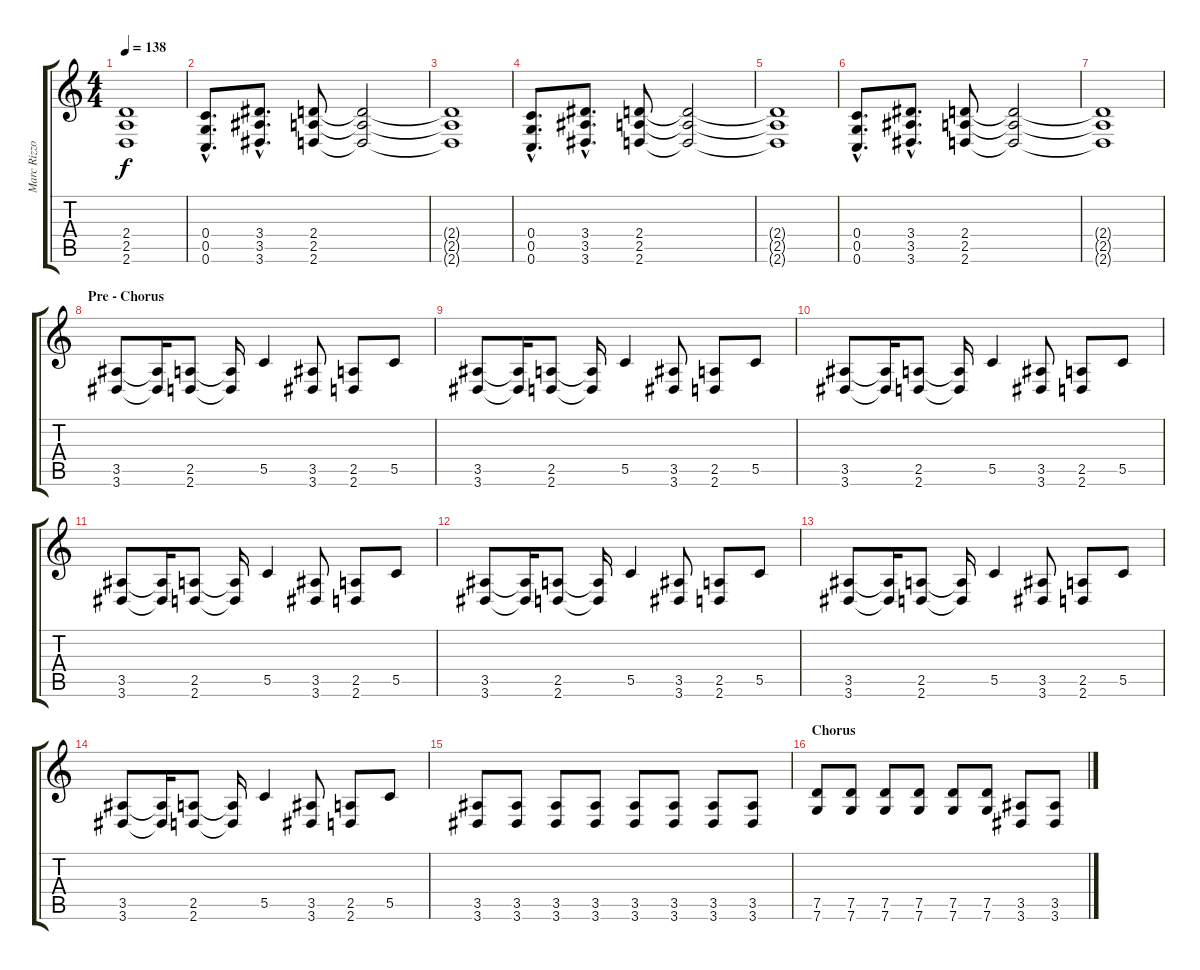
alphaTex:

\track ("Marc Rizzo - Guitar" "Marc Rizzo") {instrument distortionguitar}
\staff {score tabs}
\tuning (D4 A3 F3 C3 G2 C2) {hide}
\ts (4 4)
\tempo 138
\clef g2
\ks c
(2.4{t} 2.5{t} 2.6{t}).1{dy f} |
(0.4{hac} 0.5{hac} 0.6{hac}).8{d} (3.4{hac} 3.5{hac} 3.6{hac}).8{d} (2.4 2.5 2.6).8 (2.4{t} 2.5{t} 2.6{t}).2 |
(2.4{t} 2.5{t} 2.6{t}).1 |
(0.4{hac} 0.5{hac} 0.6{hac}).8{d} (3.4{hac} 3.5{hac} 3.6{hac}).8{d} (2.4 2.5 2.6).8 (2.4{t} 2.5{t} 2.6{t}).2 |
(2.4{t} 2.5{t} 2.6{t}).1 |
(0.4{hac} 0.5{hac} 0.6{hac}).8{d} (3.4{hac} 3.5{hac} 3.6{hac}).8{d} (2.4 2.5 2.6).8 (2.4{t} 2.5{t} 2.6{t}).2 |
(2.4{t} 2.5{t} 2.6{t}).1 |
\section ("" "Pre - Chorus")
(3.5 3.6).8 (3.5{t} 3.6{t}).16 (2.5 2.6).8 (2.5{t} 2.6{t}).16 5.5.4 (3.5 3.6).8 (2.5 2.6).8 5.5.8 |
(3.5 3.6).8 (3.5{t} 3.6{t}).16 (2.5 2.6).8 (2.5{t} 2.6{t}).16 5.5.4 (3.5 3.6).8 (2.5 2.6).8 5.5.8 |
(3.5 3.6).8 (3.5{t} 3.6{t}).16 (2.5 2.6).8 (2.5{t} 2.6{t}).16 5.5.4 (3.5 3.6).8 (2.5 2.6).8 5.5.8 |
(3.5 3.6).8 (3.5{t} 3.6{t}).16 (2.5 2.6).8 (2.5{t} 2.6{t}).16 5.5.4 (3.5 3.6).8 (2.5 2.6).8 5.5.8 |
(3.5 3.6).8 (3.5{t} 3.6{t}).16 (2.5 2.6).8 (2.5{t} 2.6{t}).16 5.5.4 (3.5 3.6).8 (2.5 2.6).8 5.5.8 |
(3.5 3.6).8 (3.5{t} 3.6{t}).16 (2.5 2.6).8 (2.5{t} 2.6{t}).16 5.5.4 (3.5 3.6).8 (2.5 2.6).8 5.5.8 |
(3.5 3.6).8 (3.5{t} 3.6{t}).16 (2.5 2.6).8 (2.5{t} 2.6{t}).16 5.5.4 (3.5 3.6).8 (2.5 2.6).8 5.5.8 |
(3.5 3.6).8 (3.5 3.6).8 (3.5 3.6).8 (3.5 3.6).8 (3.5 3.6).8 (3.5 3.6).8 (3.5 3.6).8 (3.5 3.6).8 |
\section ("" "Chorus")
(7.5 7.6).8 (7.5 7.6).8 (7.5 7.6).8 (7.5 7.6).8 (7.5 7.6).8 (7.5 7.6).8 (3.5 3.6).8 (3.5 3.6).8
